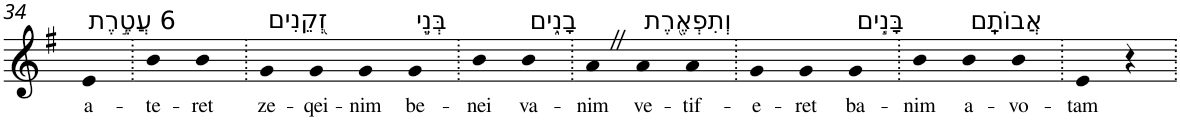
**kern	**text
*part1	*part1
*staff1	*staff1
*I"Piano	*
*I'Pno	*
!!LO:PB:g=z
*clefG2	*
*k[f#]	*
*G:	*
=34	=34
!LO:TX:a:t=6 עֲטֶ֣רֶת	!
!	!LO:LY:b
4e	a-
=35.	=35.
!	!LO:LY:b
4b	-te-
!	!LO:LY:b
4b	-ret
=36.	=36.
!LO:TX:a:t=זְ֭קֵנִים	!
!	!LO:LY:b
4g	ze-
!	!LO:LY:b
4g	-qei-
!	!LO:LY:b
4g	-nim
!LO:TX:a:t=בְּנֵ֣י	!
!	!LO:LY:b
4g	be-
=37.	=37.
!	!LO:LY:b
4b	-nei
!LO:TX:a:t=בָנִ֑ים	!
!	!LO:LY:b
4b	va-
=38.	=38.
!	!LO:LY:b
4aZ	-nim
!LO:TX:a:t=וְתִפְאֶ֖רֶת	!
!	!LO:LY:b
4a	ve-
!	!LO:LY:b
4a	-tif-
=39.	=39.
!	!LO:LY:b
4g	-e-
!	!LO:LY:b
4g	-ret
!LO:TX:a:t=בָּנִ֣ים	!
!	!LO:LY:b
4g	ba-
=40.	=40.
!	!LO:LY:b
4b	-nim
!LO:TX:a:t=אֲבוֹתָֽם	!
!	!LO:LY:b
4b	a-
!	!LO:LY:b
4b	-vo-
=41.	=41.
!	!LO:LY:b
4e	-tam
4r	.
=.	=.
*-	*-
